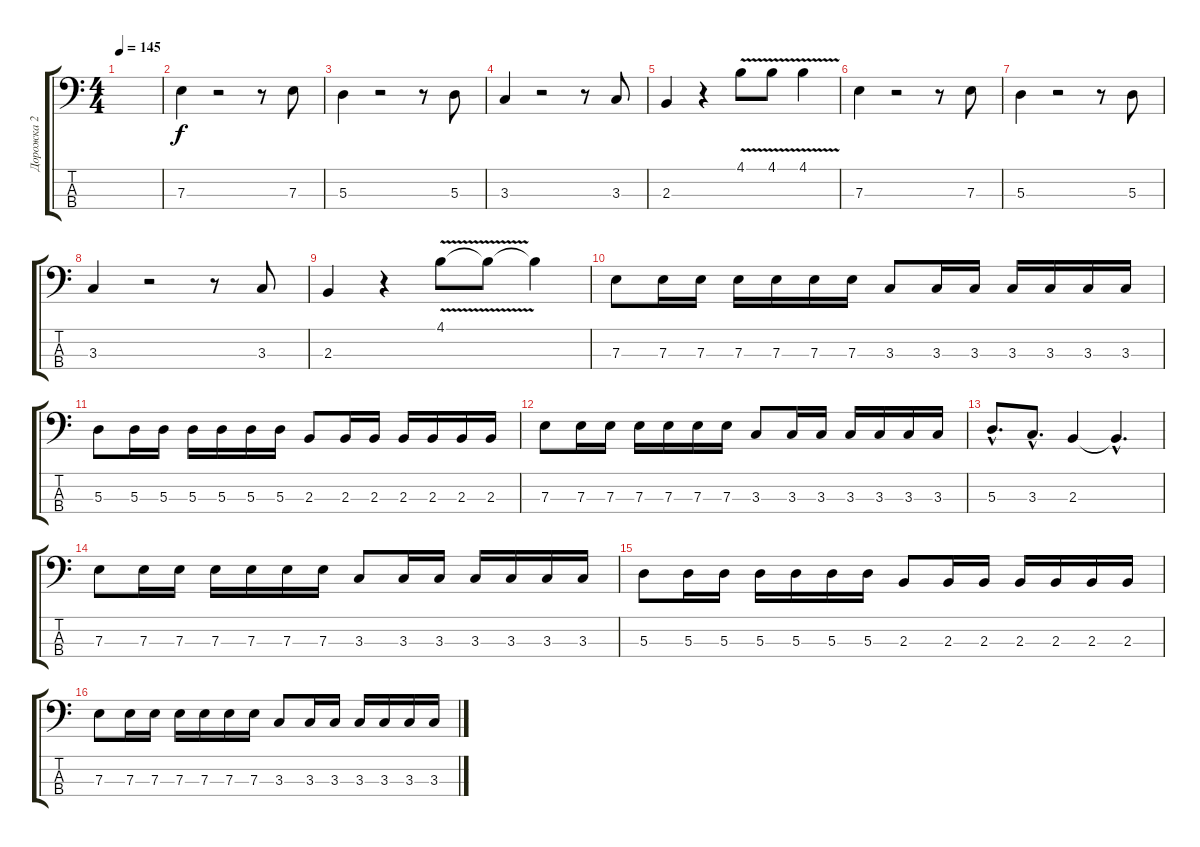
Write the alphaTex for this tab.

\track ("Дорожка 2" "Дорожка 2") {instrument electricbassfinger}
\staff {score tabs}
\tuning (G2 D2 A1 E1) {hide}
\ts (4 4)
\tempo 145
\clef f4
\ks c
|
7.3.4 r.2 r.8 7.3.8 |
5.3.4 r.2 r.8 5.3.8 |
3.3.4 r.2 r.8 3.3.8 |
2.3.4 r.4 4.1{v}.8 4.1{v}.8 4.1{v}.4 |
7.3.4 r.2 r.8 7.3.8 |
5.3.4 r.2 r.8 5.3.8 |
3.3.4 r.2 r.8 3.3.8 |
2.3.4 r.4 4.1{v}.8 4.1{t}.8 4.1{t}.4 |
7.3.8 7.3.16 7.3.16 7.3.16 7.3.16 7.3.16 7.3.16 3.3.8 3.3.16 3.3.16 3.3.16 3.3.16 3.3.16 3.3.16 |
5.3.8 5.3.16 5.3.16 5.3.16 5.3.16 5.3.16 5.3.16 2.3.8 2.3.16 2.3.16 2.3.16 2.3.16 2.3.16 2.3.16 |
7.3.8 7.3.16 7.3.16 7.3.16 7.3.16 7.3.16 7.3.16 3.3.8 3.3.16 3.3.16 3.3.16 3.3.16 3.3.16 3.3.16 |
5.3{hac}.8{d} 3.3{hac}.8{d} 2.3.4 2.3{hac t}.4{d} |
7.3.8 7.3.16 7.3.16 7.3.16 7.3.16 7.3.16 7.3.16 3.3.8 3.3.16 3.3.16 3.3.16 3.3.16 3.3.16 3.3.16 |
5.3.8 5.3.16 5.3.16 5.3.16 5.3.16 5.3.16 5.3.16 2.3.8 2.3.16 2.3.16 2.3.16 2.3.16 2.3.16 2.3.16 |
7.3.8 7.3.16 7.3.16 7.3.16 7.3.16 7.3.16 7.3.16 3.3.8 3.3.16 3.3.16 3.3.16 3.3.16 3.3.16 3.3.16
